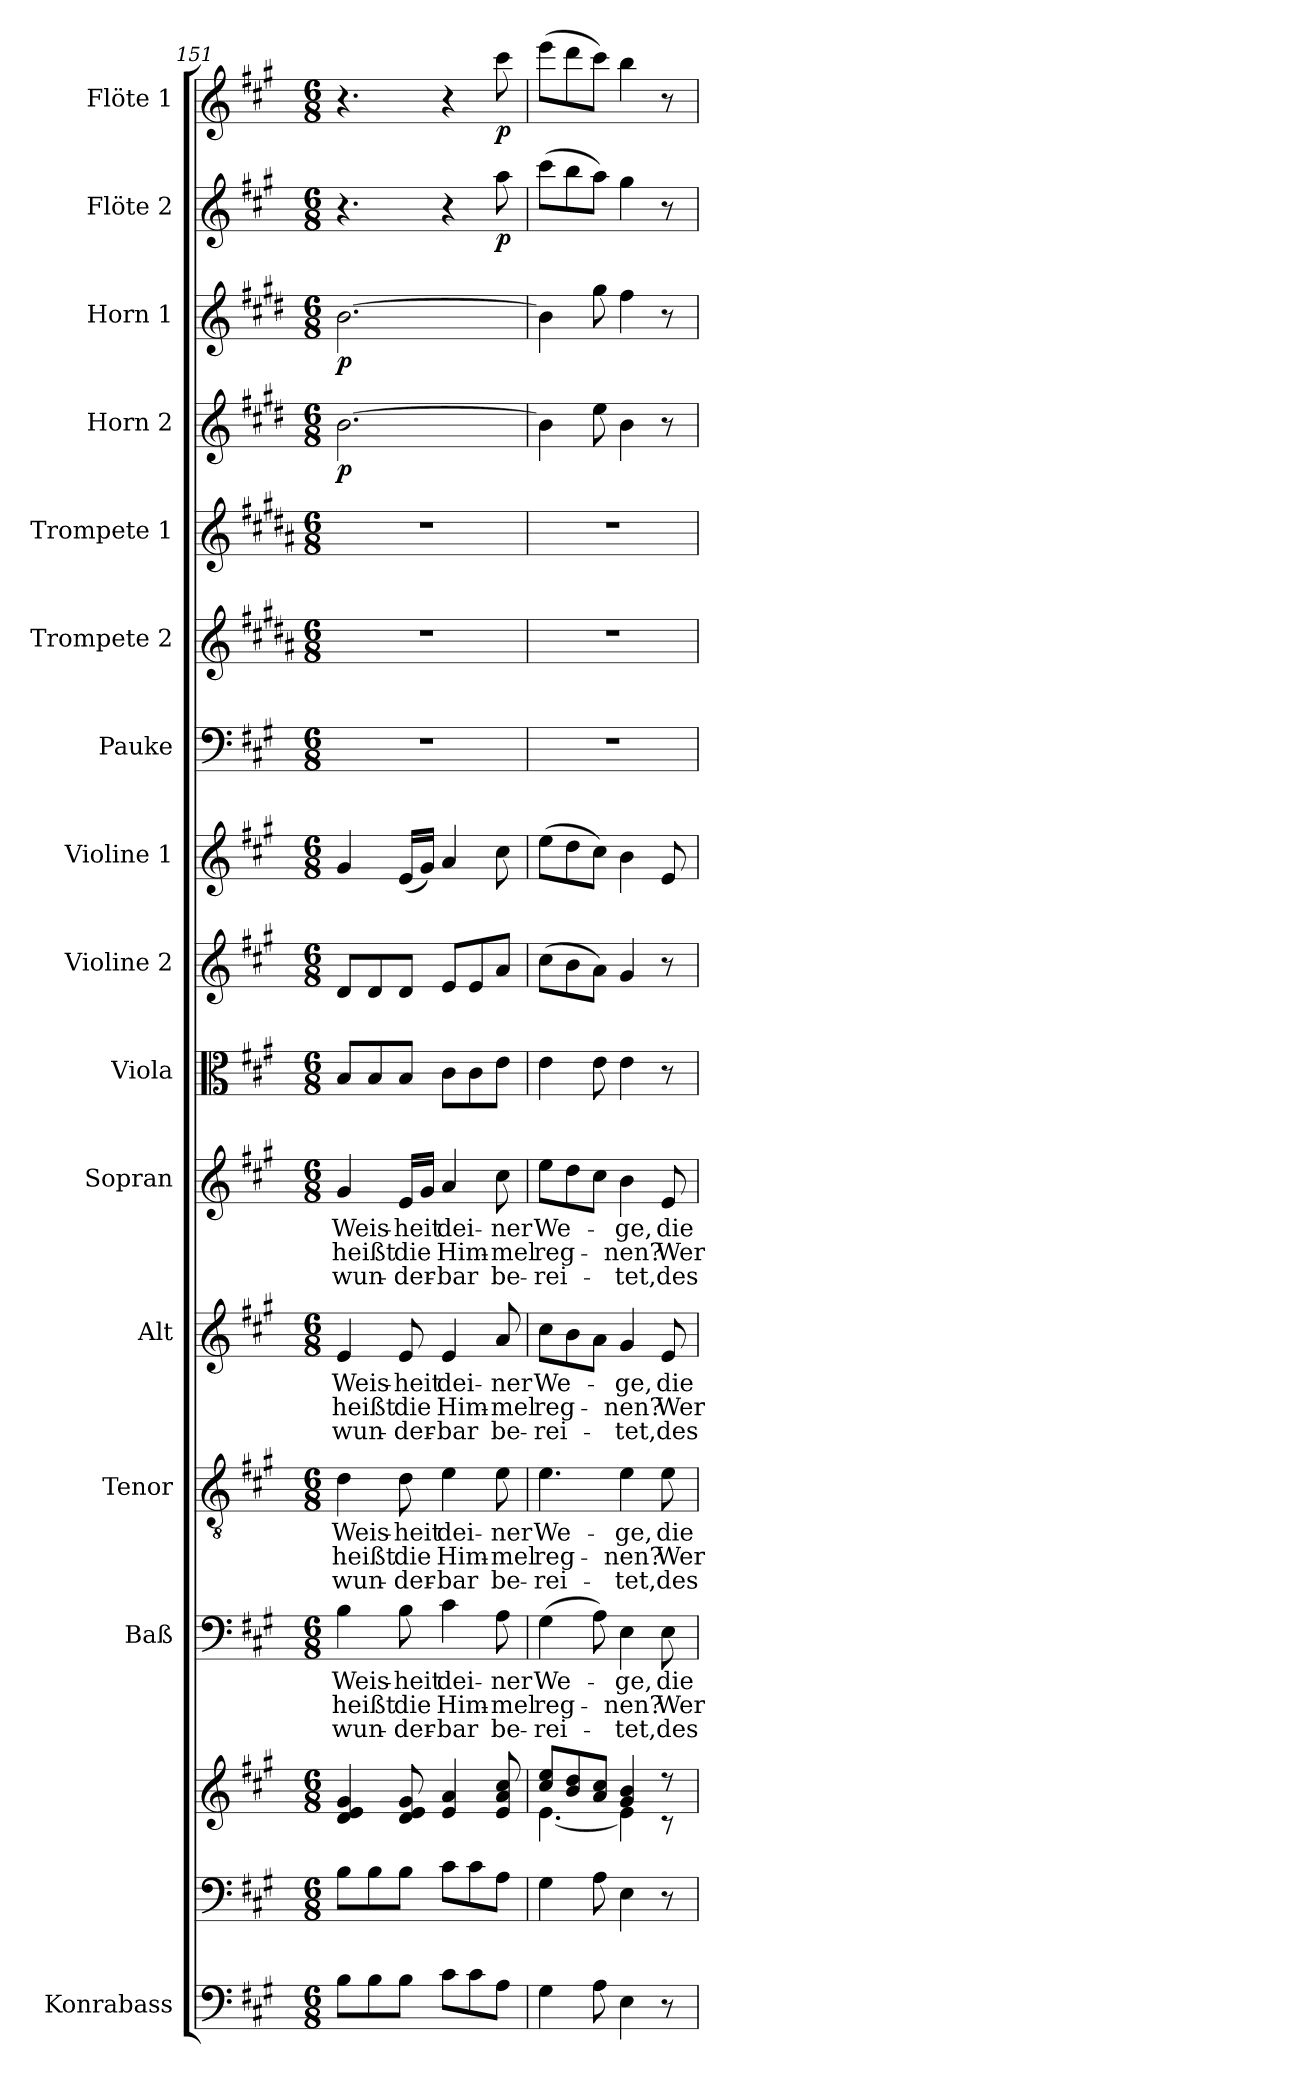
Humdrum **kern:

**kern	**kern	**kern	**kern	**text	**text	**text	**kern	**text	**text	**text	**kern	**text	**text	**text	**kern	**text	**text	**text	**kern	**kern	**kern	**kern	**kern	**kern	**kern	**dynam	**kern	**dynam	**kern	**dynam	**kern	**dynam
*part16	*part15	*part15	*part14	*part14	*part14	*part14	*part13	*part13	*part13	*part13	*part12	*part12	*part12	*part12	*part11	*part11	*part11	*part11	*part10	*part9	*part8	*part7	*part6	*part5	*part4	*part4	*part3	*part3	*part2	*part2	*part1	*part1
*staff17	*staff16	*staff15	*staff14	*staff14	*staff14	*staff14	*staff13	*staff13	*staff13	*staff13	*staff12	*staff12	*staff12	*staff12	*staff11	*staff11	*staff11	*staff11	*staff10	*staff9	*staff8	*staff7	*staff6	*staff5	*staff4	*staff4	*staff3	*staff3	*staff2	*staff2	*staff1	*staff1
*I"Konrabass	*	*	*I"Baß	*	*	*	*I"Tenor	*	*	*	*I"Alt	*	*	*	*I"Sopran	*	*	*	*I"Viola	*I"Violine 2	*I"Violine 1	*I"Pauke	*I"Trompete 2	*I"Trompete 1	*I"Horn 2	*	*I"Horn 1	*	*I"Flöte 2	*	*I"Flöte 1	*
*I'Kb.	*	*	*I'Baß	*	*	*	*I'Ten	*	*	*	*I'Alt	*	*	*	*I'Sop	*	*	*	*I'Vla.	*I'Vln. 2	*I'Vln. 1	*I'Pk.	*I'Trp. 2	*I'Trp. 1	*I'Hrn. 2	*	*I'Hrn. 1	*	*I'Fl. 2	*	*I'Fl. 1	*
*clefF4	*clefF4	*clefG2	*clefF4	*	*	*	*clefGv2	*	*	*	*clefG2	*	*	*	*clefG2	*	*	*	*clefC3	*clefG2	*clefG2	*clefF4	*clefG2	*clefG2	*clefG2	*	*clefG2	*	*clefG2	*	*clefG2	*
*ITrd7c12	*	*	*	*	*	*	*	*	*	*	*	*	*	*	*	*	*	*	*	*	*	*	*ITrd1c2	*ITrd1c2	*ITrd4c7	*	*ITrd4c7	*	*	*	*	*
*k[f#c#g#]	*k[f#c#g#]	*k[f#c#g#]	*k[f#c#g#]	*	*	*	*k[f#c#g#]	*	*	*	*k[f#c#g#]	*	*	*	*k[f#c#g#]	*	*	*	*k[f#c#g#]	*k[f#c#g#]	*k[f#c#g#]	*k[f#c#g#]	*k[f#c#g#]	*k[f#c#g#]	*k[f#c#g#]	*	*k[f#c#g#]	*	*k[f#c#g#]	*	*k[f#c#g#]	*
*A:	*A:	*A:	*A:	*	*	*	*A:	*	*	*	*A:	*	*	*	*A:	*	*	*	*A:	*A:	*A:	*A:	*A:	*A:	*A:	*	*A:	*	*A:	*	*A:	*
*M6/8	*M6/8	*M6/8	*M6/8	*	*	*	*M6/8	*	*	*	*M6/8	*	*	*	*M6/8	*	*	*	*M6/8	*M6/8	*M6/8	*M6/8	*M6/8	*M6/8	*M6/8	*	*M6/8	*	*M6/8	*	*M6/8	*
=151	=151	=151	=151	=151	=151	=151	=151	=151	=151	=151	=151	=151	=151	=151	=151	=151	=151	=151	=151	=151	=151	=151	=151	=151	=151	=151	=151	=151	=151	=151	=151	=151
!	!	!	!	!LO:LY:b	!LO:LY:b	!LO:LY:b	!	!LO:LY:b	!LO:LY:b	!LO:LY:b	!	!LO:LY:b	!LO:LY:b	!LO:LY:b	!	!LO:LY:b	!LO:LY:b	!LO:LY:b	!	!	!	!	!	!	!	!LO:DY:b	!	!LO:DY:b	!	!	!	!
8BB\L	8B\L	4d/ 4e/ 4g#/	4B\	Weis-	heißt	wun-	4d\	Weis-	heißt	wun-	4e/	Weis-	heißt	wun-	4g#/	Weis-	heißt	wun-	8B/L	8d/L	4g#/	2.r	2.r	2.r	[2.e\	p	[2.e\	p	4.r	.	4.r	.
8BB\	8B\	.	.	.	.	.	.	.	.	.	.	.	.	.	.	.	.	.	8B/	8d/	.	.	.	.	.	.	.	.	.	.	.	.
!	!	!	!	!LO:LY:b	!LO:LY:b	!LO:LY:b	!	!LO:LY:b	!LO:LY:b	!LO:LY:b	!	!LO:LY:b	!LO:LY:b	!LO:LY:b	!	!LO:LY:b	!LO:LY:b	!LO:LY:b	!	!	!	!	!	!	!	!	!	!	!	!	!	!
8BB\J	8B\J	8d/ 8e/ 8g#/	8B\	-heit	die	-der-	8d\	-heit	die	-der-	8e/	-heit	die	-der-	16e/LL	-heit	die	-der-	8B/J	8d/J	(<16e/LL	.	.	.	.	.	.	.	.	.	.	.
.	.	.	.	.	.	.	.	.	.	.	.	.	.	.	16g#/JJ	.	.	.	.	.	16g#/JJ)	.	.	.	.	.	.	.	.	.	.	.
!	!	!	!	!LO:LY:b	!LO:LY:b	!LO:LY:b	!	!LO:LY:b	!LO:LY:b	!LO:LY:b	!	!LO:LY:b	!LO:LY:b	!LO:LY:b	!	!LO:LY:b	!LO:LY:b	!LO:LY:b	!	!	!	!	!	!	!	!	!	!	!	!	!	!
8C#\L	8c#\L	4e/ 4a/	4c#\	dei-	Him-	-bar	4e\	dei-	Him-	-bar	4e/	dei-	Him-	-bar	4a/	dei-	Him-	-bar	8c#\L	8e/L	4a/	.	.	.	.	.	.	.	4r	.	4r	.
8C#\	8c#\	.	.	.	.	.	.	.	.	.	.	.	.	.	.	.	.	.	8c#\	8e/	.	.	.	.	.	.	.	.	.	.	.	.
!	!	!	!	!LO:LY:b	!LO:LY:b	!LO:LY:b	!	!LO:LY:b	!LO:LY:b	!LO:LY:b	!	!LO:LY:b	!LO:LY:b	!LO:LY:b	!	!LO:LY:b	!LO:LY:b	!LO:LY:b	!	!	!	!	!	!	!	!	!	!	!	!LO:DY:b	!	!LO:DY:b
8AA\J	8A\J	8e/ 8a/ 8cc#/	8A\	-ner	-mel	be-	8e\	-ner	-mel	be-	8a/	-ner	-mel	be-	8cc#\	-ner	-mel	be-	8e\J	8a/J	8cc#\	.	.	.	.	.	.	.	8aa\	p	8ccc#\	p
!!LO:PB:g=z
=152	=152	=152	=152	=152	=152	=152	=152	=152	=152	=152	=152	=152	=152	=152	=152	=152	=152	=152	=152	=152	=152	=152	=152	=152	=152	=152	=152	=152	=152	=152	=152	=152
*	*	*^	*	*	*	*	*	*	*	*	*	*	*	*	*	*	*	*	*	*	*	*	*	*	*	*	*	*	*	*	*	*
!	!	!	!	!	!LO:LY:b	!LO:LY:b	!LO:LY:b	!	!LO:LY:b	!LO:LY:b	!LO:LY:b	!	!LO:LY:b	!LO:LY:b	!LO:LY:b	!	!LO:LY:b	!LO:LY:b	!LO:LY:b	!	!	!	!	!	!	!	!	!	!	!	!	!	!
4GG#\	4G#\	8cc#/ 8ee/L	[<4.e\	(>4G#\	We-	reg-	-rei-	4.e\	We-	reg-	-rei-	8cc#\L	We-	reg-	-rei-	8ee\L	We-	reg-	-rei-	4e\	(>8cc#\L	(>8ee\L	2.r	2.r	2.r	4e\]	.	4e\]	.	(>8ccc#\L	.	(>8eee\L	.
.	.	8b/ 8dd/	.	.	.	.	.	.	.	.	.	8b\	.	.	.	8dd\	.	.	.	.	8b\	8dd\	.	.	.	.	.	.	.	8bb\	.	8ddd\	.
8AA\	8A\	8a/ 8cc#/J	.	8A\)	.	.	.	.	.	.	.	8a\J	.	.	.	8cc#\J	.	.	.	8e\	8a\J)	8cc#\J)	.	.	.	8a\	.	8cc#\	.	8aa\J)	.	8ccc#\J)	.
!	!	!	!	!	!LO:LY:b	!LO:LY:b	!LO:LY:b	!	!LO:LY:b	!LO:LY:b	!LO:LY:b	!	!LO:LY:b	!LO:LY:b	!LO:LY:b	!	!LO:LY:b	!LO:LY:b	!LO:LY:b	!	!	!	!	!	!	!	!	!	!	!	!	!	!
4EE\	4E\	4g#/ 4b/	4e\]	4E\	-ge,	-nen?	-tet,	4e\	-ge,	-nen?	-tet,	4g#/	-ge,	-nen?	-tet,	4b\	-ge,	-nen?	-tet,	4e\	4g#/	4b\	.	.	.	4e\	.	4b\	.	4gg#\	.	4bb\	.
!	!	!	!	!	!LO:LY:b	!LO:LY:b	!LO:LY:b	!	!LO:LY:b	!LO:LY:b	!LO:LY:b	!	!LO:LY:b	!LO:LY:b	!LO:LY:b	!	!LO:LY:b	!LO:LY:b	!LO:LY:b	!	!	!	!	!	!	!	!	!	!	!	!	!	!
8r	8r	8r	8r	8E\	die	Wer	des	8e\	die	Wer	des	8e/	die	Wer	des	8e/	die	Wer	des	8r	8r	8e/	.	.	.	8r	.	8r	.	8r	.	8r	.
*	*	*v	*v	*	*	*	*	*	*	*	*	*	*	*	*	*	*	*	*	*	*	*	*	*	*	*	*	*	*	*	*	*	*
=	=	=	=	=	=	=	=	=	=	=	=	=	=	=	=	=	=	=	=	=	=	=	=	=	=	=	=	=	=	=	=	=
*-	*-	*-	*-	*-	*-	*-	*-	*-	*-	*-	*-	*-	*-	*-	*-	*-	*-	*-	*-	*-	*-	*-	*-	*-	*-	*-	*-	*-	*-	*-	*-	*-
